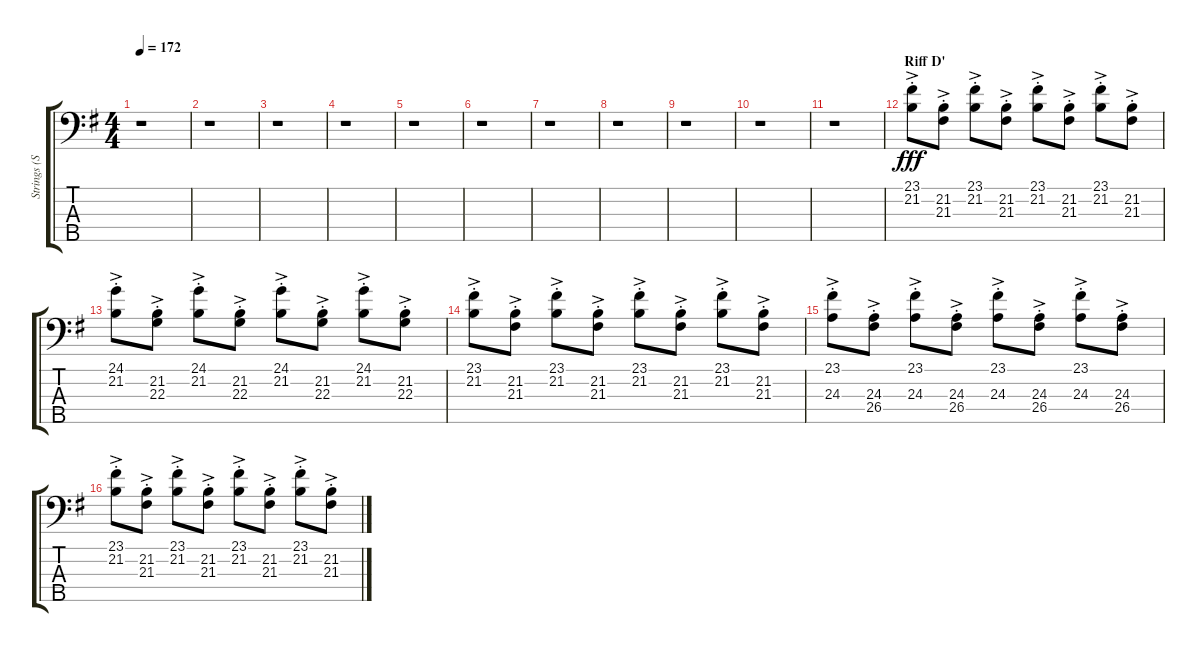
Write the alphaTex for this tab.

\track ("Strings (Staff 2)" "Strings (S") {instrument stringensemble1}
\staff {score tabs}
\tuning (G2 D2 A1 E1 B0) {hide}
\ts (4 4)
\tempo 172
\clef f4
\ks eminor
r.1{dy p} |
r.1 |
r.1 |
r.1 |
r.1 |
r.1 |
r.1 |
r.1 |
r.1 |
r.1 |
r.1 |
\section ("" "Riff D'")
(23.1{ac st} 21.2{ac st}).8{dy fff} (21.2{ac st} 21.3{ac st}).8 (23.1{ac st} 21.2{ac st}).8 (21.2{ac st} 21.3{ac st}).8 (23.1{ac st} 21.2{ac st}).8 (21.2{ac st} 21.3{ac st}).8 (23.1{ac st} 21.2{ac st}).8 (21.2{ac st} 21.3{ac st}).8 |
(24.1{ac st} 21.2{ac st}).8 (21.2{ac st} 22.3{ac st}).8 (24.1{ac st} 21.2{ac st}).8 (21.2{ac st} 22.3{ac st}).8 (24.1{ac st} 21.2{ac st}).8 (21.2{ac st} 22.3{ac st}).8 (24.1{ac st} 21.2{ac st}).8 (21.2{ac st} 22.3{ac st}).8 |
(23.1{ac st} 21.2{ac st}).8 (21.2{ac st} 21.3{ac st}).8 (23.1{ac st} 21.2{ac st}).8 (21.2{ac st} 21.3{ac st}).8 (23.1{ac st} 21.2{ac st}).8 (21.2{ac st} 21.3{ac st}).8 (23.1{ac st} 21.2{ac st}).8 (21.2{ac st} 21.3{ac st}).8 |
(23.1{ac st} 24.3{ac st}).8 (24.3{ac st} 26.4{ac st}).8 (23.1{ac st} 24.3{ac st}).8 (24.3{ac st} 26.4{ac st}).8 (23.1{ac st} 24.3{ac st}).8 (24.3{ac st} 26.4{ac st}).8 (23.1{ac st} 24.3{ac st}).8 (24.3{ac st} 26.4{ac st}).8 |
(23.1{ac st} 21.2{ac st}).8 (21.2{ac st} 21.3{ac st}).8 (23.1{ac st} 21.2{ac st}).8 (21.2{ac st} 21.3{ac st}).8 (23.1{ac st} 21.2{ac st}).8 (21.2{ac st} 21.3{ac st}).8 (23.1{ac st} 21.2{ac st}).8 (21.2{ac st} 21.3{ac st}).8
